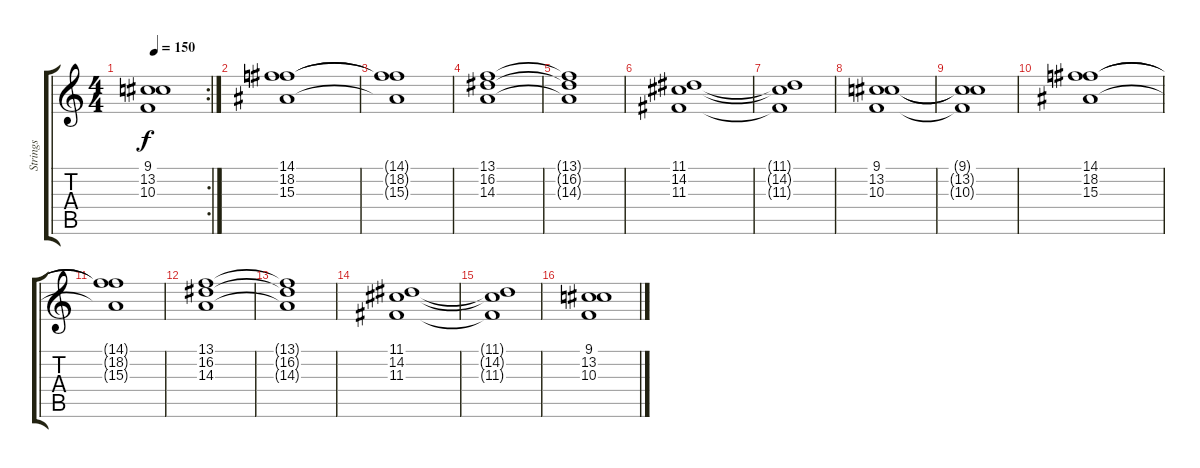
\track ("Strings" "Strings") {instrument stringensemble1}
\staff {score tabs}
\tuning (E4 B3 G3 D3 A2 E2) {hide}
\rc 2
\ts (4 4)
\tempo 150
\clef g2
\ks c
(9.1{t} 13.2{t} 10.3{t}).1{dy f} |
(14.1 18.2 15.3).1 |
(14.1{t} 18.2{t} 15.3{t}).1 |
(13.1 16.2 14.3).1 |
(13.1{t} 16.2{t} 14.3{t}).1 |
(11.1 14.2 11.3).1 |
(11.1{t} 14.2{t} 11.3{t}).1 |
(9.1 13.2 10.3).1 |
(9.1{t} 13.2{t} 10.3{t}).1 |
(14.1 18.2 15.3).1 |
(14.1{t} 18.2{t} 15.3{t}).1 |
(13.1 16.2 14.3).1 |
(13.1{t} 16.2{t} 14.3{t}).1 |
(11.1 14.2 11.3).1 |
(11.1{t} 14.2{t} 11.3{t}).1 |
(9.1 13.2 10.3).1
